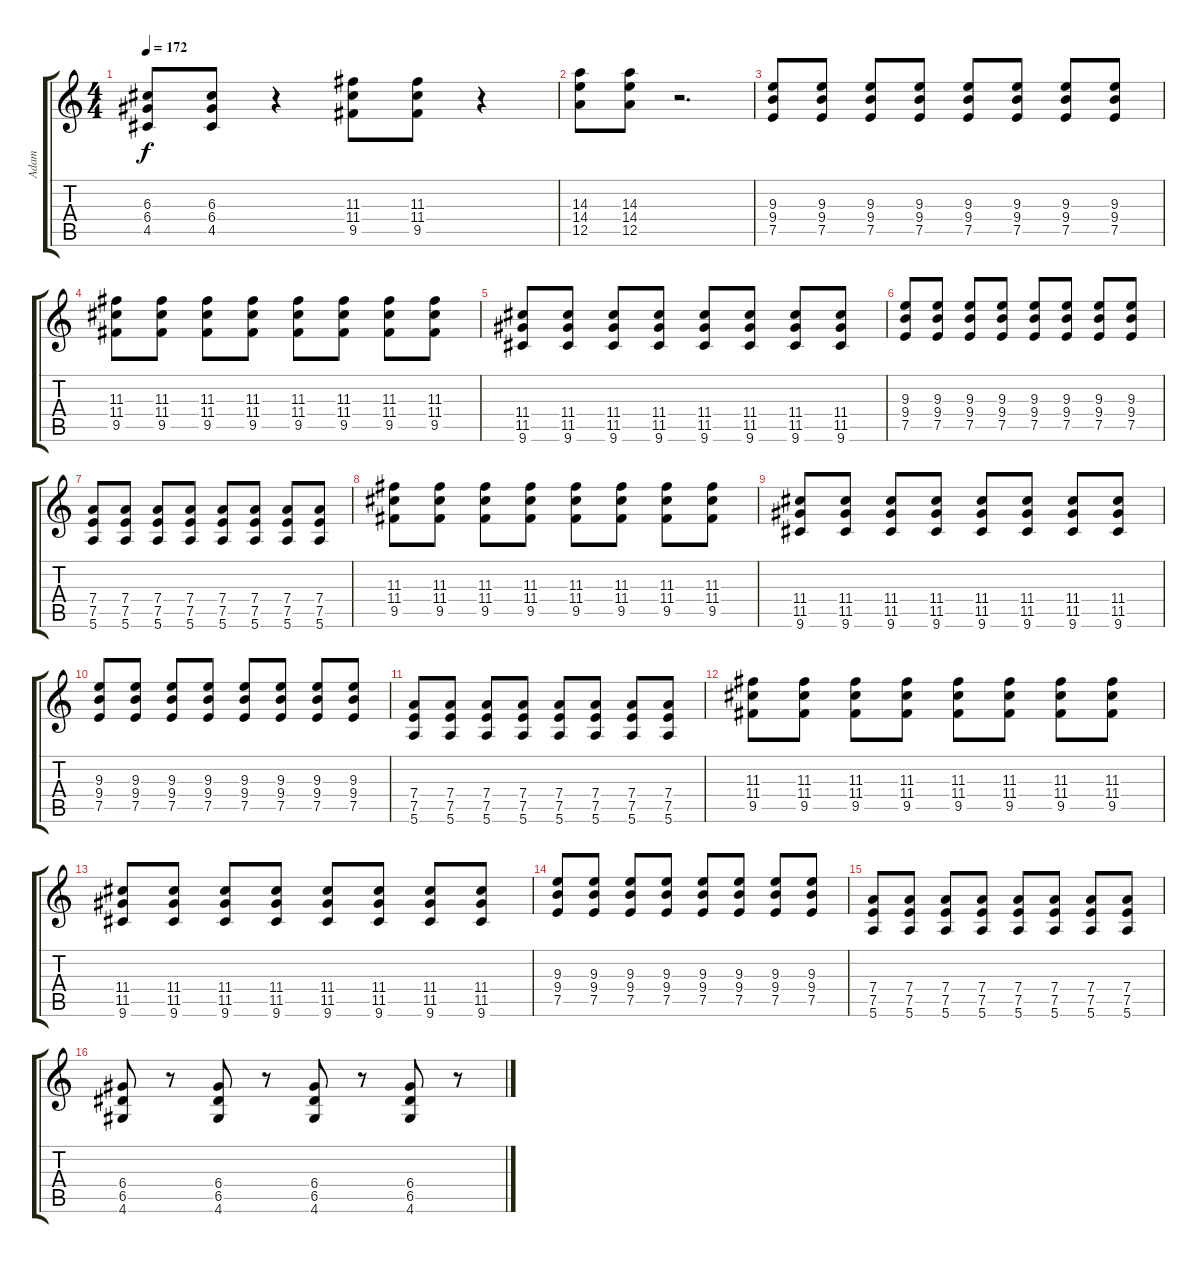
\track ("Adam" "Adam") {instrument distortionguitar}
\staff {score tabs}
\tuning (E4 B3 G3 D3 A2 E2) {hide}
\ts (4 4)
\tempo 172
\clef g2
\ks c
(6.3 6.4 4.5).8{dy f} (6.3 6.4 4.5).8 r.4 (11.3 11.4 9.5).8 (11.3 11.4 9.5).8 r.4 |
(14.3 14.4 12.5).8 (14.3 14.4 12.5).8 r.2{d} |
(9.3 9.4 7.5).8 (9.3 9.4 7.5).8 (9.3 9.4 7.5).8 (9.3 9.4 7.5).8 (9.3 9.4 7.5).8 (9.3 9.4 7.5).8 (9.3 9.4 7.5).8 (9.3 9.4 7.5).8 |
(11.3 11.4 9.5).8 (11.3 11.4 9.5).8 (11.3 11.4 9.5).8 (11.3 11.4 9.5).8 (11.3 11.4 9.5).8 (11.3 11.4 9.5).8 (11.3 11.4 9.5).8 (11.3 11.4 9.5).8 |
(11.4 11.5 9.6).8 (11.4 11.5 9.6).8 (11.4 11.5 9.6).8 (11.4 11.5 9.6).8 (11.4 11.5 9.6).8 (11.4 11.5 9.6).8 (11.4 11.5 9.6).8 (11.4 11.5 9.6).8 |
(9.3 9.4 7.5).8 (9.3 9.4 7.5).8 (9.3 9.4 7.5).8 (9.3 9.4 7.5).8 (9.3 9.4 7.5).8 (9.3 9.4 7.5).8 (9.3 9.4 7.5).8 (9.3 9.4 7.5).8 |
(7.4 7.5 5.6).8 (7.4 7.5 5.6).8 (7.4 7.5 5.6).8 (7.4 7.5 5.6).8 (7.4 7.5 5.6).8 (7.4 7.5 5.6).8 (7.4 7.5 5.6).8 (7.4 7.5 5.6).8 |
(11.3 11.4 9.5).8 (11.3 11.4 9.5).8 (11.3 11.4 9.5).8 (11.3 11.4 9.5).8 (11.3 11.4 9.5).8 (11.3 11.4 9.5).8 (11.3 11.4 9.5).8 (11.3 11.4 9.5).8 |
(11.4 11.5 9.6).8 (11.4 11.5 9.6).8 (11.4 11.5 9.6).8 (11.4 11.5 9.6).8 (11.4 11.5 9.6).8 (11.4 11.5 9.6).8 (11.4 11.5 9.6).8 (11.4 11.5 9.6).8 |
(9.3 9.4 7.5).8 (9.3 9.4 7.5).8 (9.3 9.4 7.5).8 (9.3 9.4 7.5).8 (9.3 9.4 7.5).8 (9.3 9.4 7.5).8 (9.3 9.4 7.5).8 (9.3 9.4 7.5).8 |
(7.4 7.5 5.6).8 (7.4 7.5 5.6).8 (7.4 7.5 5.6).8 (7.4 7.5 5.6).8 (7.4 7.5 5.6).8 (7.4 7.5 5.6).8 (7.4 7.5 5.6).8 (7.4 7.5 5.6).8 |
(11.3 11.4 9.5).8 (11.3 11.4 9.5).8 (11.3 11.4 9.5).8 (11.3 11.4 9.5).8 (11.3 11.4 9.5).8 (11.3 11.4 9.5).8 (11.3 11.4 9.5).8 (11.3 11.4 9.5).8 |
(11.4 11.5 9.6).8 (11.4 11.5 9.6).8 (11.4 11.5 9.6).8 (11.4 11.5 9.6).8 (11.4 11.5 9.6).8 (11.4 11.5 9.6).8 (11.4 11.5 9.6).8 (11.4 11.5 9.6).8 |
(9.3 9.4 7.5).8 (9.3 9.4 7.5).8 (9.3 9.4 7.5).8 (9.3 9.4 7.5).8 (9.3 9.4 7.5).8 (9.3 9.4 7.5).8 (9.3 9.4 7.5).8 (9.3 9.4 7.5).8 |
(7.4 7.5 5.6).8 (7.4 7.5 5.6).8 (7.4 7.5 5.6).8 (7.4 7.5 5.6).8 (7.4 7.5 5.6).8 (7.4 7.5 5.6).8 (7.4 7.5 5.6).8 (7.4 7.5 5.6).8 |
(6.4 6.5 4.6).8 r.8 (6.4 6.5 4.6).8 r.8 (6.4 6.5 4.6).8 r.8 (6.4 6.5 4.6).8 r.8
